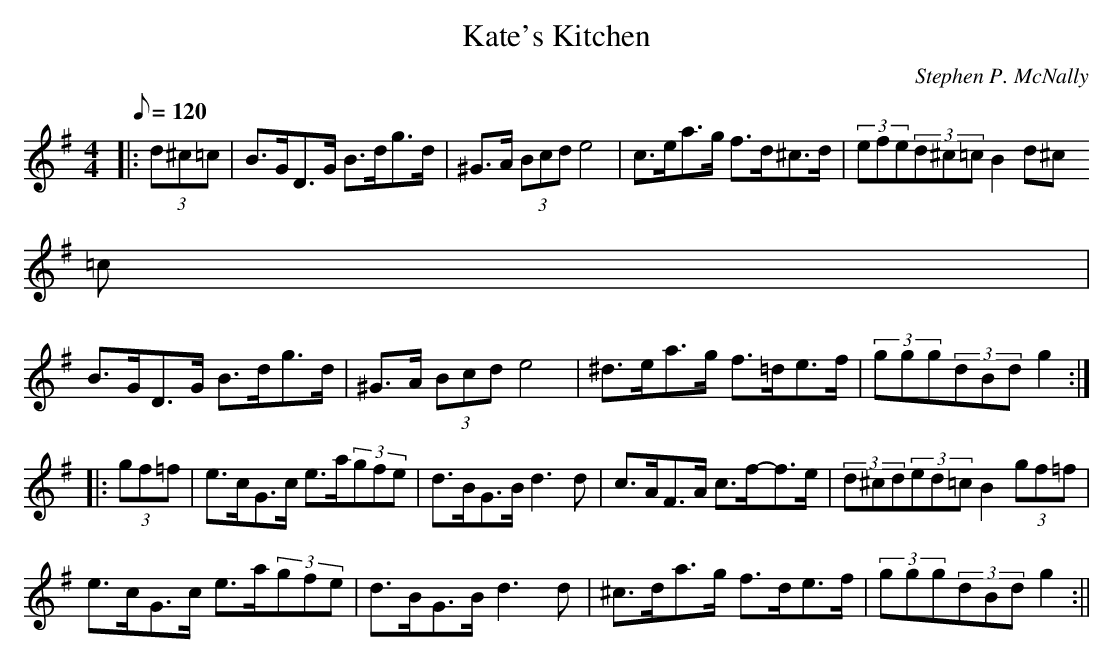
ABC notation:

X:1
T:Kate's Kitchen
M:4/4
L:1/8
Q:120
C:Stephen P. McNally
K:G
|:(3d^c=c|B>GD>G B>dg>d|^G>A (3Bcd e4|c>ea>g f>d^c>d|(3efe(3d^c=cB2(3d^c
=c|
B>GD>G B>dg>d|^G>A (3Bcd e4|^d>ea>g f>=de>f|(3ggg(3dBdg2:|
|:(3gf=f|e>cG>c e>a(3gfe|d>BG>Bd3d|c>AF>A c>f-f>e|(3d^cd(3ed=cB2(3gf=f|
e>cG>c e>a(3gfe|d>BG>Bd3d|^c>da>g f>de>f|(3ggg(3dBdg2:||
